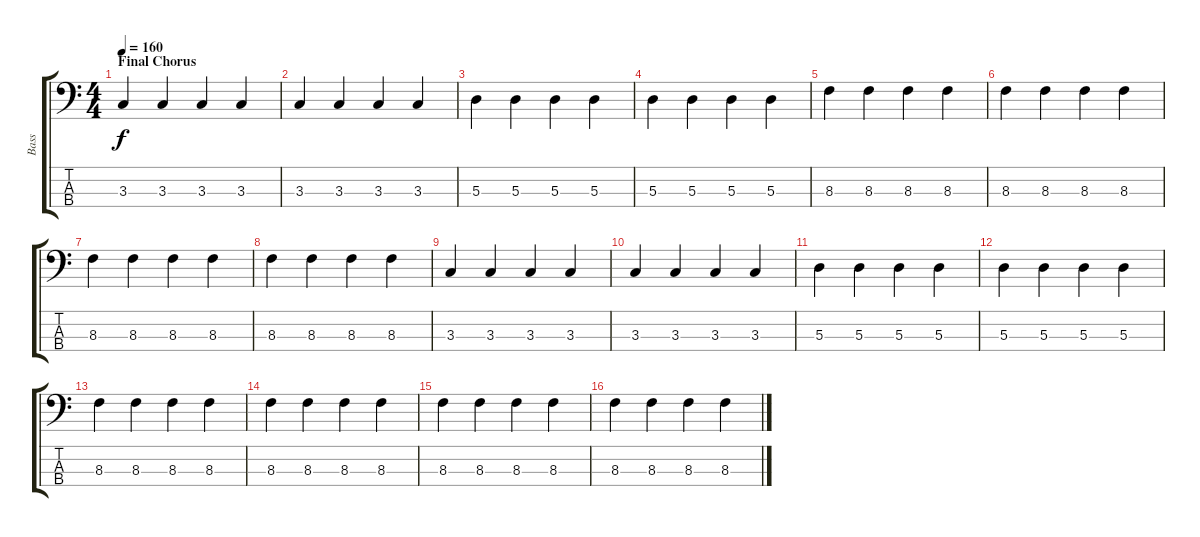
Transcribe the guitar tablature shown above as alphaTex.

\track ("Bass" "Bass") {instrument electricbassfinger}
\staff {score tabs}
\tuning (G2 D2 A1 E1) {hide}
\ts (4 4)
\section ("" "Final Chorus")
\tempo 160
\clef f4
\ks c
3.3.4{dy f} 3.3.4 3.3.4 3.3.4 |
3.3.4 3.3.4 3.3.4 3.3.4 |
5.3.4 5.3.4 5.3.4 5.3.4 |
5.3.4 5.3.4 5.3.4 5.3.4 |
8.3.4 8.3.4 8.3.4 8.3.4 |
8.3.4 8.3.4 8.3.4 8.3.4 |
8.3.4 8.3.4 8.3.4 8.3.4 |
8.3.4 8.3.4 8.3.4 8.3.4 |
3.3.4 3.3.4 3.3.4 3.3.4 |
3.3.4 3.3.4 3.3.4 3.3.4 |
5.3.4 5.3.4 5.3.4 5.3.4 |
5.3.4 5.3.4 5.3.4 5.3.4 |
8.3.4 8.3.4 8.3.4 8.3.4 |
8.3.4 8.3.4 8.3.4 8.3.4 |
8.3.4 8.3.4 8.3.4 8.3.4 |
8.3.4 8.3.4 8.3.4 8.3.4
